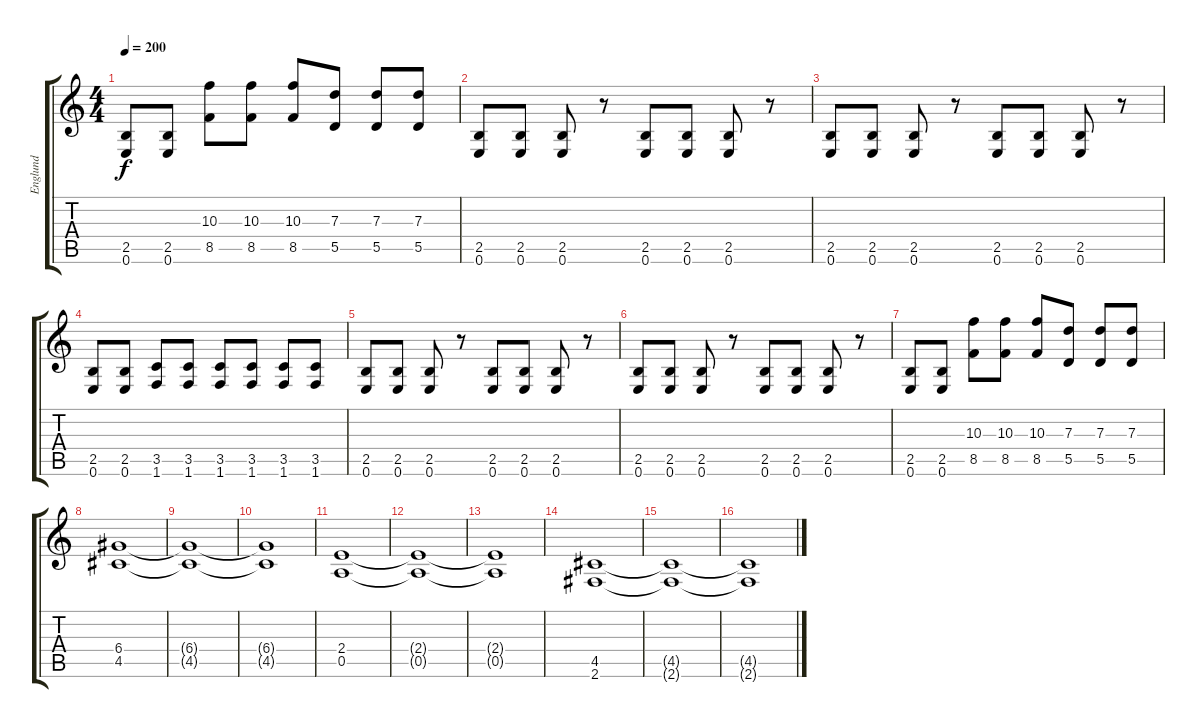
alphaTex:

\track ("Englund" "Englund") {instrument distortionguitar}
\staff {score tabs}
\tuning (E4 B3 G3 D3 A2 E2) {hide}
\ts (4 4)
\tempo 200
\clef g2
\ks c
(2.5 0.6).8{dy f} (2.5 0.6).8 (10.3 8.5).8 (10.3 8.5).8 (10.3 8.5).8 (7.3 5.5).8 (7.3 5.5).8 (7.3 5.5).8 |
(2.5 0.6).8 (2.5 0.6).8 (2.5 0.6).8 r.8 (2.5 0.6).8 (2.5 0.6).8 (2.5 0.6).8 r.8 |
(2.5 0.6).8 (2.5 0.6).8 (2.5 0.6).8 r.8 (2.5 0.6).8 (2.5 0.6).8 (2.5 0.6).8 r.8 |
(2.5 0.6).8 (2.5 0.6).8 (3.5 1.6).8 (3.5 1.6).8 (3.5 1.6).8 (3.5 1.6).8 (3.5 1.6).8 (3.5 1.6).8 |
(2.5 0.6).8 (2.5 0.6).8 (2.5 0.6).8 r.8 (2.5 0.6).8 (2.5 0.6).8 (2.5 0.6).8 r.8 |
(2.5 0.6).8 (2.5 0.6).8 (2.5 0.6).8 r.8 (2.5 0.6).8 (2.5 0.6).8 (2.5 0.6).8 r.8 |
(2.5 0.6).8 (2.5 0.6).8 (10.3 8.5).8 (10.3 8.5).8 (10.3 8.5).8 (7.3 5.5).8 (7.3 5.5).8 (7.3 5.5).8 |
(6.4 4.5).1 |
(6.4{t} 4.5{t}).1 |
(6.4{t} 4.5{t}).1 |
(2.4 0.5).1 |
(2.4{t} 0.5{t}).1 |
(2.4{t} 0.5{t}).1 |
(4.5 2.6).1 |
(4.5{t} 2.6{t}).1 |
(4.5{t} 2.6{t}).1
